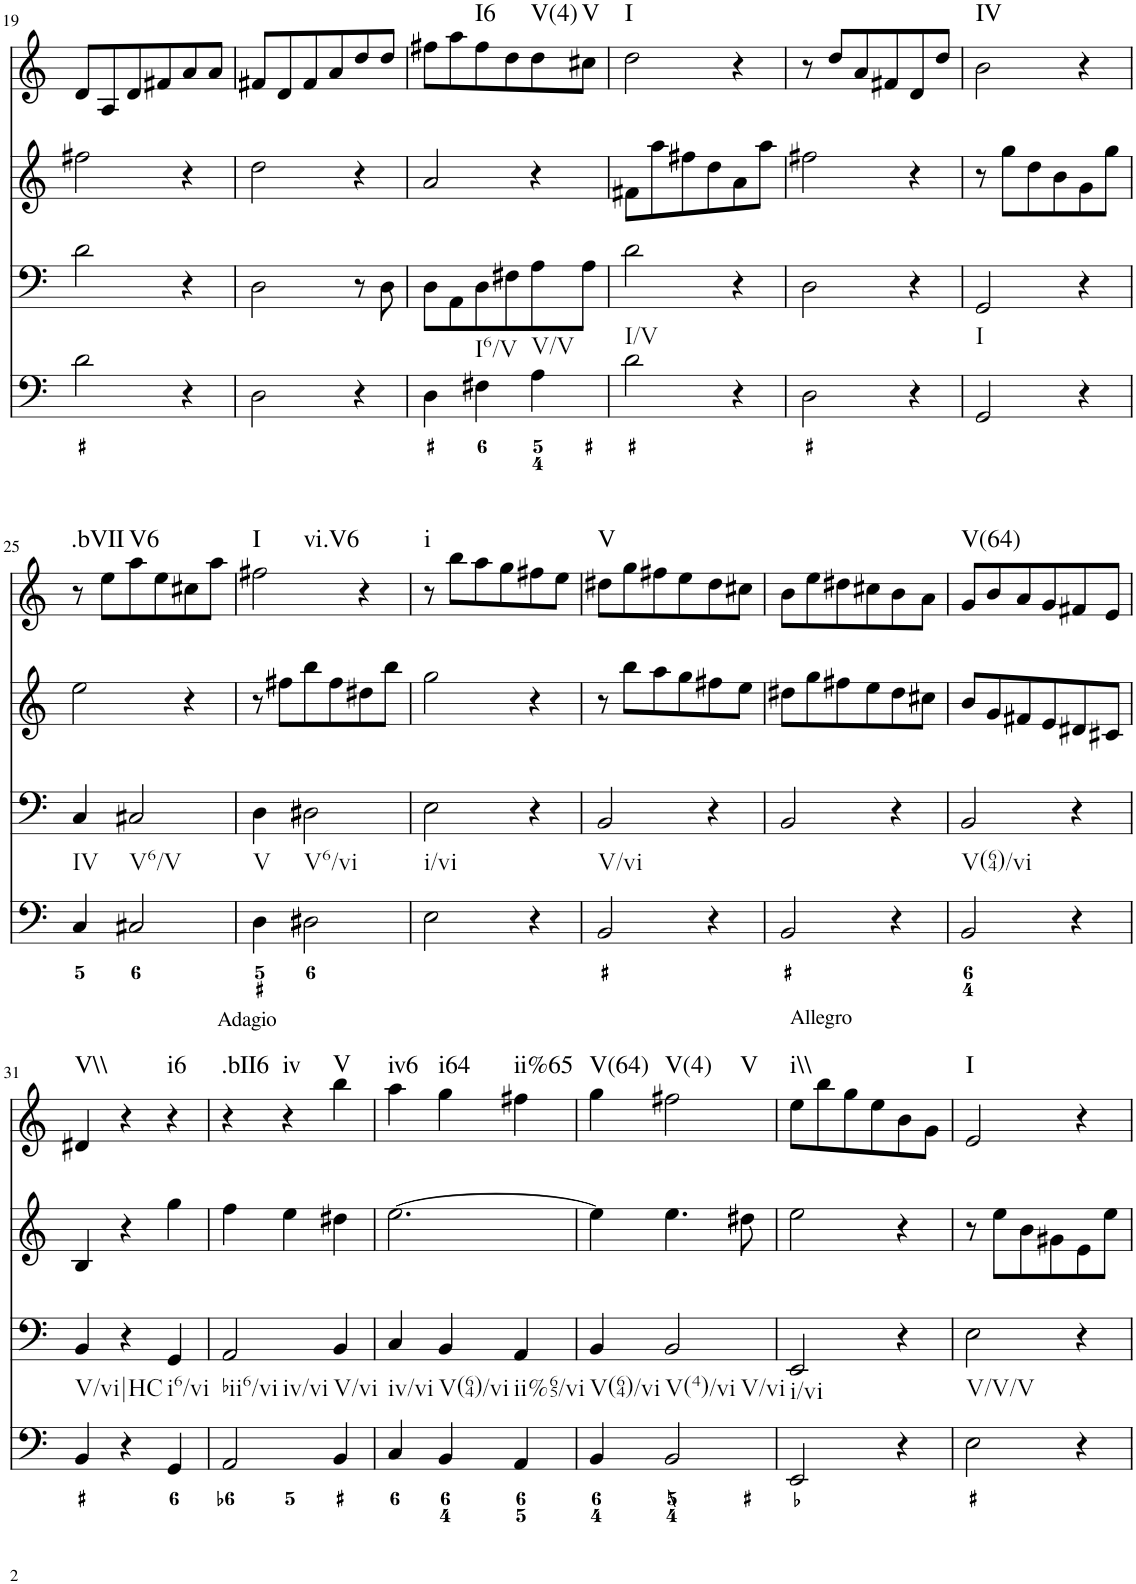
**kern	**kern	**kern	**kern	**harte
*part4	*part3	*part2	*part1	*part1
*staff4	*staff3	*staff2	*staff1	*
*I"organ	*I"cello	*I"violin	*I"violin	*
*	*	*I'Vln	*I'Vln	*
!!LO:PB:g=z
*clefF4	*clefF4	*clefG2	*clefG2	*
*k[]	*k[]	*k[]	*k[]	*
*M3/4	*M3/4	*M3/4	*M3/4	*
=19	=19	=19	=19	=19
2d\	2d\	2ff#X\	8d/L	.
.	.	.	8A/	.
.	.	.	8d/	.
.	.	.	8f#X/	.
4r	4r	4r	8a/	.
.	.	.	8a/J	.
=20	=20	=20	=20	=20
2D\	2D\	2dd\	8f#X/L	.
.	.	.	8d/	.
.	.	.	8f#/	.
.	.	.	8a/	.
4r	8r	4r	8dd/	.
.	8D\	.	8dd/J	.
=21	=21	=21	=21	=21
4D\	8D\L	2a/	8ff#X\L	.
.	8AA\	.	8aa\	.
!	!LO:TX:b:t=I6/V	!	!	!LO:H:kt=I6
4F#X\	8D\	.	8ff#\	N
.	8F#X\	.	8dd\	.
!	!LO:TX:b:t=V/V	!	!	!LO:H:kt=V(4)
4A\	8A\	4r	8dd\	N
!	!	!	!	!LO:H:kt=V
.	8A\J	.	8cc#X\J	N
=22	=22	=22	=22	=22
!	!LO:TX:b:t=I/V	!	!	!LO:H:kt=I
2d\	2d\	8f#X\L	2dd\	N
.	.	8aa\	.	.
.	.	8ff#X\	.	.
.	.	8dd\	.	.
4r	4r	8a\	4r	.
.	.	8aa\J	.	.
=23	=23	=23	=23	=23
2D\	2D\	2ff#X\	8r	.
.	.	.	8dd/L	.
.	.	.	8a/	.
.	.	.	8f#X/	.
4r	4r	4r	8d/	.
.	.	.	8dd/J	.
=24	=24	=24	=24	=24
!	!LO:TX:b:t=I	!	!	!LO:H:kt=IV
2GG/	2GG/	8r	2b\	N
.	.	8gg\L	.	.
.	.	8dd\	.	.
.	.	8b\	.	.
4r	4r	8g\	4r	.
.	.	8gg\J	.	.
!!LO:LB:g=z
=25	=25	=25	=25	=25
!	!LO:TX:b:t=IV	!	!	!LO:H:kt=.bVII
4C/	4C/	2ee\	8r	N
.	.	.	8ee\L	.
!	!LO:TX:b:t=V6/V	!	!	!LO:H:kt=V6
2C#X/	2C#X/	.	8aa\	N
.	.	.	8ee\	.
.	.	4r	8cc#X\	.
.	.	.	8aa\J	.
=26	=26	=26	=26	=26
!	!LO:TX:b:t=V	!	!	!LO:H:n=1:kt=I
!	!	!	!	!LO:H:n=2:kt=vi.V6
4D\	4D\	8r	2ff#X\	N N
.	.	8ff#X\L	.	.
!	!LO:TX:b:t=V6/vi	!	!	!
2D#X\	2D#X\	8bb\	.	.
.	.	8ff#\	.	.
.	.	8dd#X\	4r	.
.	.	8bb\J	.	.
=27	=27	=27	=27	=27
!	!LO:TX:b:t=i/vi	!	!	!LO:H:kt=i
2E\	2E\	2gg\	8r	N
.	.	.	8bb\L	.
.	.	.	8aa\	.
.	.	.	8gg\	.
4r	4r	4r	8ff#X\	.
.	.	.	8ee\J	.
=28	=28	=28	=28	=28
!	!LO:TX:b:t=V/vi	!	!	!LO:H:kt=V
2BB/	2BB/	8r	8dd#X\L	N
.	.	8bb\L	8gg\	.
.	.	8aa\	8ff#X\	.
.	.	8gg\	8ee\	.
4r	4r	8ff#X\	8dd#\	.
.	.	8ee\J	8cc#X\J	.
=29	=29	=29	=29	=29
2BB/	2BB/	8dd#X\L	8b\L	.
.	.	8gg\	8ee\	.
.	.	8ff#X\	8dd#X\	.
.	.	8ee\	8cc#X\	.
4r	4r	8dd#\	8b\	.
.	.	8cc#X\J	8a\J	.
=30	=30	=30	=30	=30
!	!LO:TX:b:t=V(64)/vi	!	!	!LO:H:kt=V(64)
2BB/	2BB/	8b/L	8g/L	N
.	.	8g/	8b/	.
.	.	8f#X/	8a/	.
.	.	8e/	8g/	.
4r	4r	8d#X/	8f#X/	.
.	.	8c#X/J	8e/J	.
!!LO:LB:g=z
=31	=31	=31	=31	=31
!	!LO:TX:b:t=V/vi|HC	!	!	!LO:H:kt=V\\
4BB/	4BB/	4B/	4d#X/	N
4r	4r	4r	4r	.
!	!LO:TX:b:t=i6/vi	!	!	!LO:H:kt=i6
4GG/	4GG/	4gg\	4r	N
=32	=32	=32	=32	=32
!	!	!	!LO:TX:a:t=Adagio	!
!	!LO:TX:b:t=bii6/vi	!	!	!
!	!LO:TX:b:t=iv/vi	!	!	!LO:H:kt=.bII6
2AA/	2AA/	4ff\	4r	N
!	!	!	!	!LO:H:kt=iv
.	.	4ee\	4r	N
!	!LO:TX:b:t=V/vi	!	!	!LO:H:kt=V
4BB/	4BB/	4dd#X\	4bb\	N
=33	=33	=33	=33	=33
!	!LO:TX:b:t=iv/vi	!	!	!LO:H:kt=iv6
4C/	4C/	[2.ee\	4aa\	N
!	!LO:TX:b:t=V(64)/vi	!	!	!LO:H:kt=i64
4BB/	4BB/	.	4gg\	N
!	!LO:TX:b:t=ii%65/vi	!	!	!LO:H:kt=ii%65
4AA/	4AA/	.	4ff#X\	N
=34	=34	=34	=34	=34
!	!LO:TX:b:t=V(64)/vi	!	!	!LO:H:kt=V(64)
4BB/	4BB/	4ee\]	4gg\	N
!	!LO:TX:b:t=V(4)/vi	!	!	!
!	!LO:TX:b:t=V/vi	!	!	!LO:H:n=1:kt=V(4)
!	!	!	!	!LO:H:n=2:kt=V
2BB/	2BB/	4.ee\	2ff#X\	N N
.	.	8dd#X\	.	.
=35	=35	=35	=35	=35
!	!	!	!LO:TX:a:t=Allegro	!
!	!LO:TX:b:t=i/vi	!	!	!LO:H:kt=i\\
2EE/	2EE/	2ee\	8ee\L	N
.	.	.	8bb\	.
.	.	.	8gg\	.
.	.	.	8ee\	.
4r	4r	4r	8b\	.
.	.	.	8g\J	.
=36	=36	=36	=36	=36
!	!LO:TX:b:t=V/V/V	!	!	!LO:H:kt=I
2E\	2E\	8r	2e/	N
.	.	8ee\L	.	.
.	.	8b\	.	.
.	.	8g#X\	.	.
4r	4r	8e\	4r	.
.	.	8ee\J	.	.
=	=	=	=	=
*-	*-	*-	*-	*-
